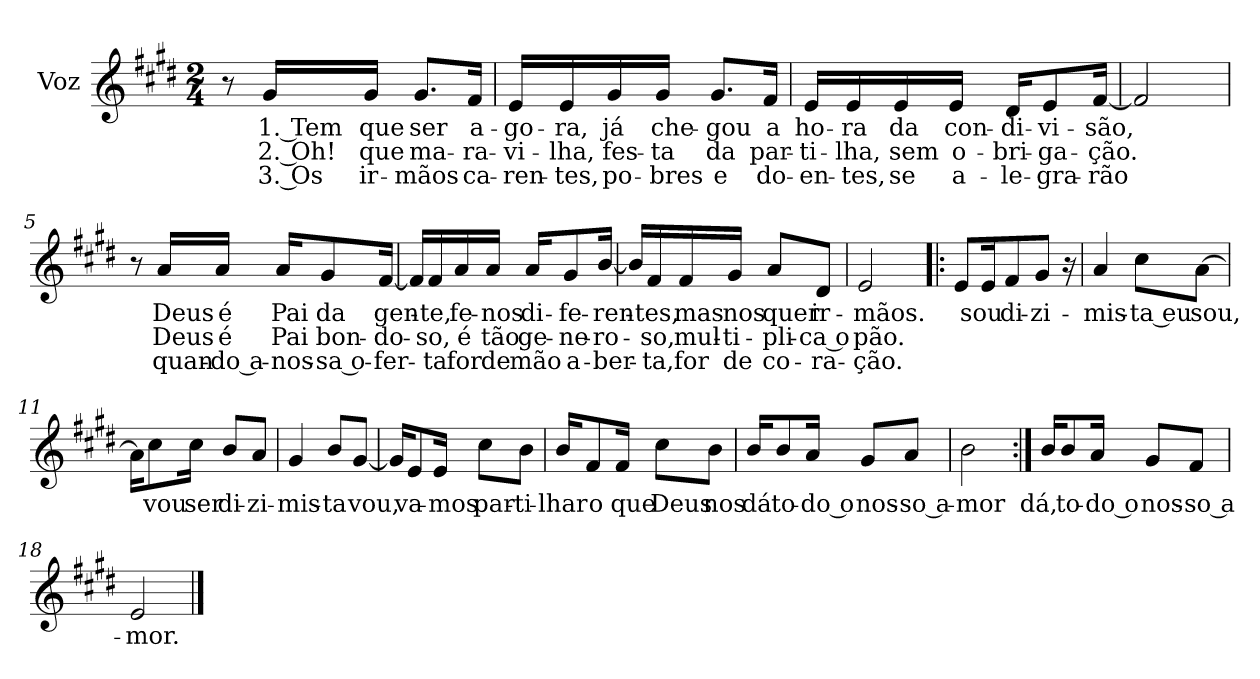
**kern	**text	**text	**text
*part1	*part1	*part1	*part1
*staff1	*staff1	*staff1	*staff1
*I"Voz	*	*	*
*I'Vo.	*	*	*
*clefG2	*	*	*
*k[f#c#g#d#]	*	*	*
*M2/4	*	*	*
*MM80	*	*	*
=1	=1	=1	=1
8r	.	.	.
!	!LO:LY:b	!LO:LY:b	!LO:LY:b
16g#/LL	1. Tem	2. Oh!	3. Os
!	!LO:LY:b	!LO:LY:b	!LO:LY:b
16g#/JJ	que	que	ir-
!	!LO:LY:b	!LO:LY:b	!LO:LY:b
8.g#/L	ser	ma-	-mãos
!	!LO:LY:b	!LO:LY:b	!LO:LY:b
16f#/Jk	a-	-ra-	ca-
=2	=2	=2	=2
!	!LO:LY:b	!LO:LY:b	!LO:LY:b
16e/LL	-go-	-vi-	-ren-
!	!LO:LY:b	!LO:LY:b	!LO:LY:b
16e/	-ra,	-lha,	-tes,
!	!LO:LY:b	!LO:LY:b	!LO:LY:b
16g#/	já	fes-	po-
!	!LO:LY:b	!LO:LY:b	!LO:LY:b
16g#/JJ	che-	-ta	-bres
!	!LO:LY:b	!LO:LY:b	!LO:LY:b
8.g#/L	-gou	da	e
!	!LO:LY:b	!LO:LY:b	!LO:LY:b
16f#/Jk	a	par-	do-
=3	=3	=3	=3
!	!LO:LY:b	!LO:LY:b	!LO:LY:b
16e/LL	ho-	-ti-	-en-
!	!LO:LY:b	!LO:LY:b	!LO:LY:b
16e/	-ra	-lha,	-tes,
!	!LO:LY:b	!LO:LY:b	!LO:LY:b
16e/	da	sem	se
!	!LO:LY:b	!LO:LY:b	!LO:LY:b
16e/JJ	con-	o-	a-
!	!LO:LY:b	!LO:LY:b	!LO:LY:b
16d#/KL	-di-	-bri-	-le-
!	!LO:LY:b	!LO:LY:b	!LO:LY:b
8e/	-vi-	-ga-	-gra-
!	!LO:LY:b	!LO:LY:b	!LO:LY:b
[16f#/Jk	-são,	-ção.	-rão
!!LO:LB:g=z
=4	=4	=4	=4
2f#/]	.	.	.
=5	=5	=5	=5
8r	.	.	.
!	!LO:LY:b	!LO:LY:b	!LO:LY:b
16a/LL	Deus	Deus	quan-
!	!LO:LY:b	!LO:LY:b	!LO:LY:b
16a/JJ	é	é	-do a-
!	!LO:LY:b	!LO:LY:b	!LO:LY:b
16a/KL	Pai	Pai	-nos-
!	!LO:LY:b	!LO:LY:b	!LO:LY:b
8g#/	da	bon-	-sa o-
!	!LO:LY:b	!LO:LY:b	!LO:LY:b
[16f#/Jk	gen-	-do-	-fer-
=6	=6	=6	=6
16f#/LL]	.	.	.
!	!LO:LY:b	!LO:LY:b	!LO:LY:b
16f#/	-te,	-so,	-ta
!	!LO:LY:b	!LO:LY:b	!LO:LY:b
16a/	fe-	é	for
!	!LO:LY:b	!LO:LY:b	!LO:LY:b
16a/JJ	-nos	tão	de
!	!LO:LY:b	!LO:LY:b	!LO:LY:b
16a/KL	di-	ge-	mão
!	!LO:LY:b	!LO:LY:b	!LO:LY:b
8g#/	-fe-	-ne-	a-
!	!LO:LY:b	!LO:LY:b	!LO:LY:b
[16b/Jk	-ren-	-ro-	-ber-
=7	=7	=7	=7
16b/LL]	.	.	.
!	!LO:LY:b	!LO:LY:b	!LO:LY:b
16f#/	-tes,	-so,	-ta,
!	!LO:LY:b	!LO:LY:b	!LO:LY:b
16f#/	mas	mul-	for
!	!LO:LY:b	!LO:LY:b	!LO:LY:b
16g#/JJ	nos	-ti-	de
!	!LO:LY:b	!LO:LY:b	!LO:LY:b
8a/L	quer	-pli-	co-
!	!LO:LY:b	!LO:LY:b	!LO:LY:b
8d#/J	ir-	-ca o	-ra-
!!LO:LB:g=z
=8	=8	=8	=8
!	!LO:LY:b	!LO:LY:b	!LO:LY:b
2e/	-mãos.	pão.	-ção.
=9!|:	=9!|:	=9!|:	=9!|:
8e/L	.	.	.
!	!LO:LY:b	!	!
16e/K	sou	.	.
!	!LO:LY:b	!	!
8f#/	di-	.	.
!	!LO:LY:b	!	!
8g#/J	-zi-	.	.
16r	.	.	.
=10	=10	=10	=10
!	!LO:LY:b	!	!
4a/	-mis-	.	.
!	!LO:LY:b	!	!
8cc#\L	-ta eu	.	.
!	!LO:LY:b	!	!
[8a\J	sou,	.	.
=11	=11	=11	=11
16a\KL]	.	.	.
!	!LO:LY:b	!	!
8cc#\	vou	.	.
!	!LO:LY:b	!	!
16cc#\Jk	ser	.	.
!	!LO:LY:b	!	!
8b/L	di-	.	.
!	!LO:LY:b	!	!
8a/J	-zi-	.	.
!!LO:LB:g=z
=12	=12	=12	=12
!	!LO:LY:b	!	!
4g#/	-mis-	.	.
!	!LO:LY:b	!	!
8b/L	-ta	.	.
!	!LO:LY:b	!	!
[8g#/J	vou,	.	.
=13	=13	=13	=13
16g#/KL]	.	.	.
!	!LO:LY:b	!	!
8e/	va-	.	.
!	!LO:LY:b	!	!
16e/Jk	-mos	.	.
!	!LO:LY:b	!	!
8cc#\L	par-	.	.
!	!LO:LY:b	!	!
8b\J	-ti-	.	.
=14	=14	=14	=14
!	!LO:LY:b	!	!
16b/KL	-lhar	.	.
!	!LO:LY:b	!	!
8f#/	o	.	.
!	!LO:LY:b	!	!
16f#/Jk	que	.	.
!	!LO:LY:b	!	!
8cc#\L	Deus	.	.
!	!LO:LY:b	!	!
8b\J	nos	.	.
!!LO:LB:g=z
=15	=15	=15	=15
!	!LO:LY:b	!	!
16b/KL	dá	.	.
!	!LO:LY:b	!	!
8b/	to-	.	.
!	!LO:LY:b	!	!
16a/Jk	-do o	.	.
!	!LO:LY:b	!	!
8g#/L	nos-	.	.
!	!LO:LY:b	!	!
8a/J	-so a-	.	.
=16	=16	=16	=16
!	!LO:LY:b	!	!
2b\	-mor	.	.
=17:|!	=17:|!	=17:|!	=17:|!
!	!LO:LY:b	!	!
16b/KL	dá,	.	.
!	!LO:LY:b	!	!
8b/	to-	.	.
!	!LO:LY:b	!	!
16a/Jk	-do o	.	.
!	!LO:LY:b	!	!
8g#/L	nos-	.	.
!	!LO:LY:b	!	!
8f#/J	-so a-	.	.
=18	=18	=18	=18
!	!LO:LY:b	!	!
2e/	-mor.	.	.
==	==	==	==
*-	*-	*-	*-
